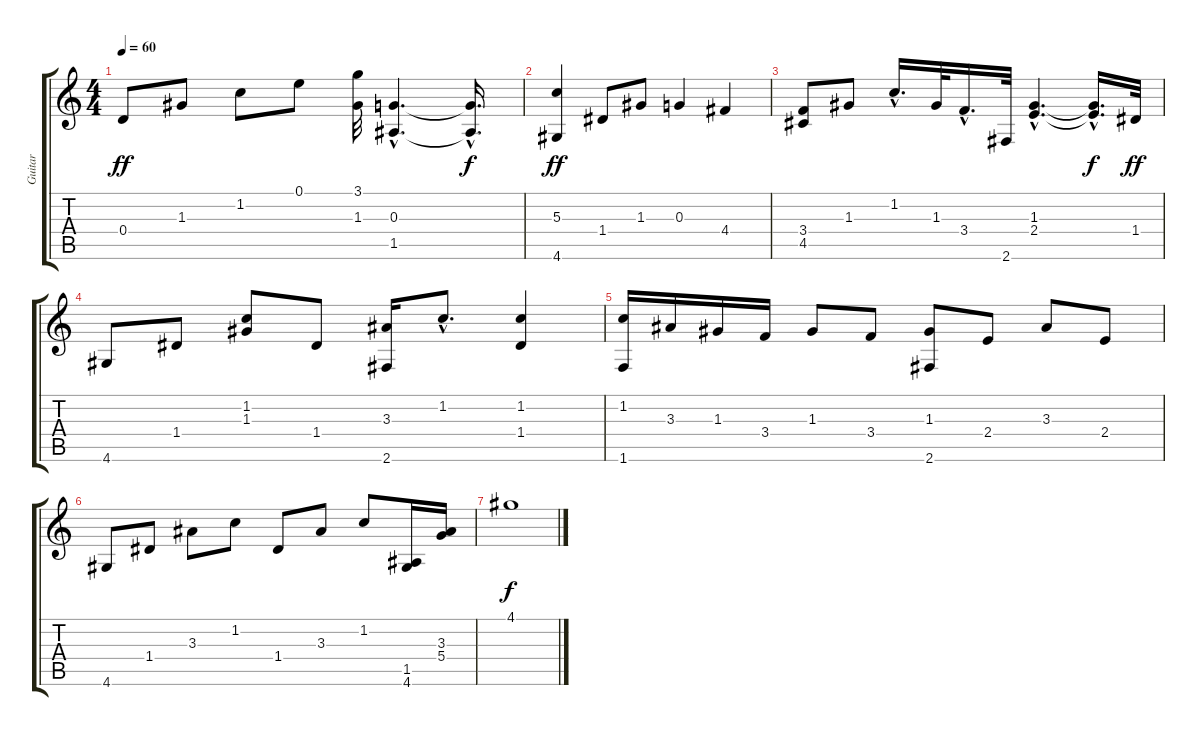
\track ("Guitar" "Guitar") {instrument acousticguitarsteel}
\staff {score tabs}
\tuning (E4 B3 G3 D3 A2 E2) {hide}
\ts (4 4)
\tempo 60
\clef g2
\ks c
0.4.8{dy ff} 1.3.8 1.2.8 0.1.8 (3.1 1.3).32 (0.3{hac} 1.5{hac}).4{d} (0.3{hac t} 1.5{t}).16{d dy f} |
(5.3 4.6).4{dy ff} 1.4.8 1.3.8 0.3.4 4.4.4 |
(3.4 4.5).8 1.3.8 1.2{hac}.16{d} 1.3.32 3.4{hac}.16{d} 2.6.32 (1.3{hac} 2.4{hac}).4{d} (1.3{hac t} 2.4{hac t}).16{d dy f} 1.4.32{dy ff} |
4.6.8 1.4.8 (1.2 1.3).8 1.4.8 (3.3 2.6).16 1.2{hac}.8{d} (1.2 1.4).4 |
(1.2 1.6).16 3.3.16 1.3.16 3.4.16 1.3.8 3.4.8 (1.3 2.6).8 2.4.8 3.3.8 2.4.8 |
4.6.8 1.4.8 3.3.8 1.2.8 1.4.8 3.3.8 1.2.8 (1.5 4.6).16 (3.3 5.4).16 |
4.1.1{dy f}
